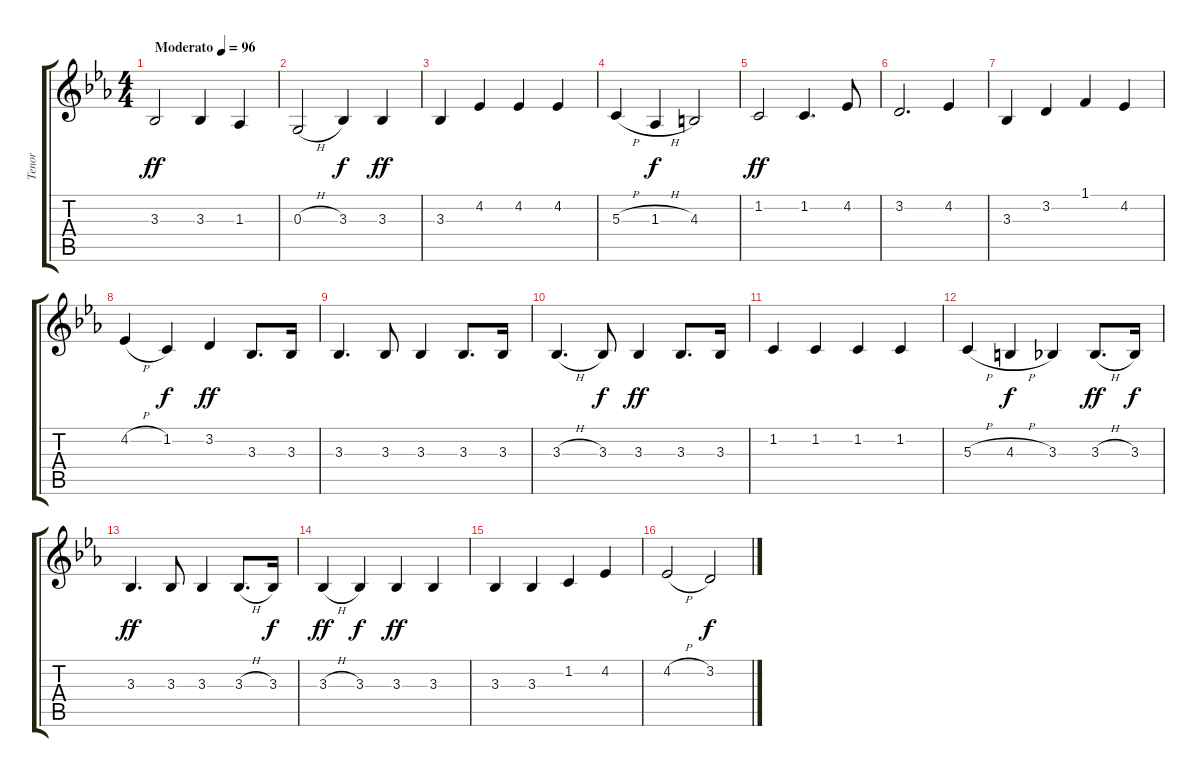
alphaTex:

\track ("Tenor" "Tenor") {instrument lead6voice}
\staff {score tabs}
\tuning (E4 B3 G3 D3 A2 E2) {hide}
\ts (4 4)
\tempo (96 "Moderato")
\clef g2
\ks eb
3.3.2{dy ff instrument lead6voice} 3.3.4 1.3.4 |
0.3{h}.2 3.3.4{dy f} 3.3.4{dy ff} |
3.3.4 4.2.4 4.2.4 4.2.4 |
5.3{h}.4 1.3{h}.4{dy f} 4.3.2 |
1.2.2{dy ff} 1.2.4{d} 4.2.8 |
3.2.2{d} 4.2.4 |
3.3.4 3.2.4 1.1.4 4.2.4 |
4.2{h}.4 1.2.4{dy f} 3.2.4{dy ff} 3.3.8{d} 3.3.16 |
3.3.4{d} 3.3.8 3.3.4 3.3.8{d} 3.3.16 |
3.3{h}.4{d} 3.3.8{dy f} 3.3.4{dy ff} 3.3.8{d} 3.3.16 |
1.2.4 1.2.4 1.2.4 1.2.4 |
5.3{h}.4 4.3{h}.4{dy f} 3.3.4 3.3{h}.8{d dy ff} 3.3.16{dy f} |
3.3.4{d dy ff} 3.3.8 3.3.4 3.3{h}.8{d} 3.3.16{dy f} |
3.3{h}.4{dy ff} 3.3.4{dy f} 3.3.4{dy ff} 3.3.4 |
3.3.4 3.3.4 1.2.4 4.2.4 |
4.2{h}.2 3.2.2{dy f}
